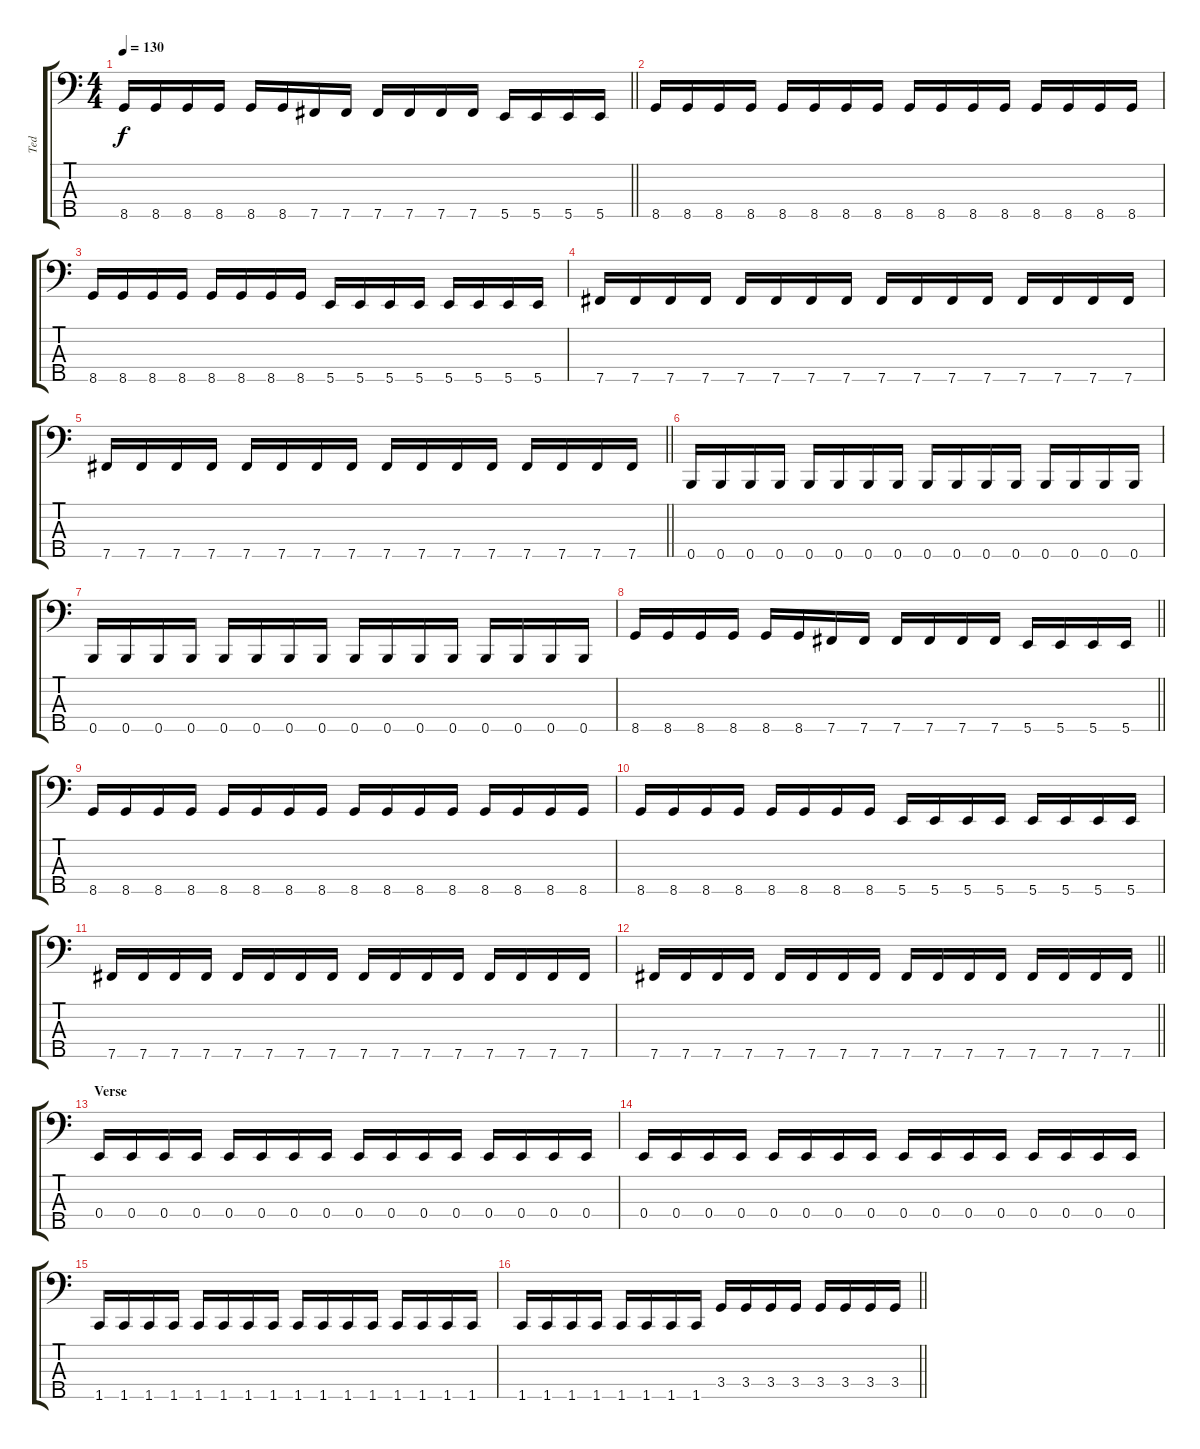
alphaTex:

\track ("Ted" "Ted") {instrument electricbassfinger}
\staff {score tabs}
\tuning (G2 D2 A1 E1 B0) {hide}
\ts (4 4)
\tempo 130
\clef f4
\barLineRight lightlight
\ks c
8.5.16{dy f} 8.5.16 8.5.16 8.5.16 8.5.16 8.5.16 7.5.16 7.5.16 7.5.16 7.5.16 7.5.16 7.5.16 5.5.16 5.5.16 5.5.16 5.5.16 |
\section ("" "")
8.5.16 8.5.16 8.5.16 8.5.16 8.5.16 8.5.16 8.5.16 8.5.16 8.5.16 8.5.16 8.5.16 8.5.16 8.5.16 8.5.16 8.5.16 8.5.16 |
8.5.16 8.5.16 8.5.16 8.5.16 8.5.16 8.5.16 8.5.16 8.5.16 5.5.16 5.5.16 5.5.16 5.5.16 5.5.16 5.5.16 5.5.16 5.5.16 |
7.5.16 7.5.16 7.5.16 7.5.16 7.5.16 7.5.16 7.5.16 7.5.16 7.5.16 7.5.16 7.5.16 7.5.16 7.5.16 7.5.16 7.5.16 7.5.16 |
\barLineRight lightlight
7.5.16 7.5.16 7.5.16 7.5.16 7.5.16 7.5.16 7.5.16 7.5.16 7.5.16 7.5.16 7.5.16 7.5.16 7.5.16 7.5.16 7.5.16 7.5.16 |
\section ("" "")
0.5.16 0.5.16 0.5.16 0.5.16 0.5.16 0.5.16 0.5.16 0.5.16 0.5.16 0.5.16 0.5.16 0.5.16 0.5.16 0.5.16 0.5.16 0.5.16 |
0.5.16 0.5.16 0.5.16 0.5.16 0.5.16 0.5.16 0.5.16 0.5.16 0.5.16 0.5.16 0.5.16 0.5.16 0.5.16 0.5.16 0.5.16 0.5.16 |
\barLineRight lightlight
8.5.16 8.5.16 8.5.16 8.5.16 8.5.16 8.5.16 7.5.16 7.5.16 7.5.16 7.5.16 7.5.16 7.5.16 5.5.16 5.5.16 5.5.16 5.5.16 |
\section ("" "")
8.5.16 8.5.16 8.5.16 8.5.16 8.5.16 8.5.16 8.5.16 8.5.16 8.5.16 8.5.16 8.5.16 8.5.16 8.5.16 8.5.16 8.5.16 8.5.16 |
8.5.16 8.5.16 8.5.16 8.5.16 8.5.16 8.5.16 8.5.16 8.5.16 5.5.16 5.5.16 5.5.16 5.5.16 5.5.16 5.5.16 5.5.16 5.5.16 |
7.5.16 7.5.16 7.5.16 7.5.16 7.5.16 7.5.16 7.5.16 7.5.16 7.5.16 7.5.16 7.5.16 7.5.16 7.5.16 7.5.16 7.5.16 7.5.16 |
\barLineRight lightlight
7.5.16 7.5.16 7.5.16 7.5.16 7.5.16 7.5.16 7.5.16 7.5.16 7.5.16 7.5.16 7.5.16 7.5.16 7.5.16 7.5.16 7.5.16 7.5.16 |
\section ("" "Verse")
0.4.16 0.4.16 0.4.16 0.4.16 0.4.16 0.4.16 0.4.16 0.4.16 0.4.16 0.4.16 0.4.16 0.4.16 0.4.16 0.4.16 0.4.16 0.4.16 |
0.4.16 0.4.16 0.4.16 0.4.16 0.4.16 0.4.16 0.4.16 0.4.16 0.4.16 0.4.16 0.4.16 0.4.16 0.4.16 0.4.16 0.4.16 0.4.16 |
1.5.16 1.5.16 1.5.16 1.5.16 1.5.16 1.5.16 1.5.16 1.5.16 1.5.16 1.5.16 1.5.16 1.5.16 1.5.16 1.5.16 1.5.16 1.5.16 |
\barLineRight lightlight
1.5.16 1.5.16 1.5.16 1.5.16 1.5.16 1.5.16 1.5.16 1.5.16 3.4.16 3.4.16 3.4.16 3.4.16 3.4.16 3.4.16 3.4.16 3.4.16
